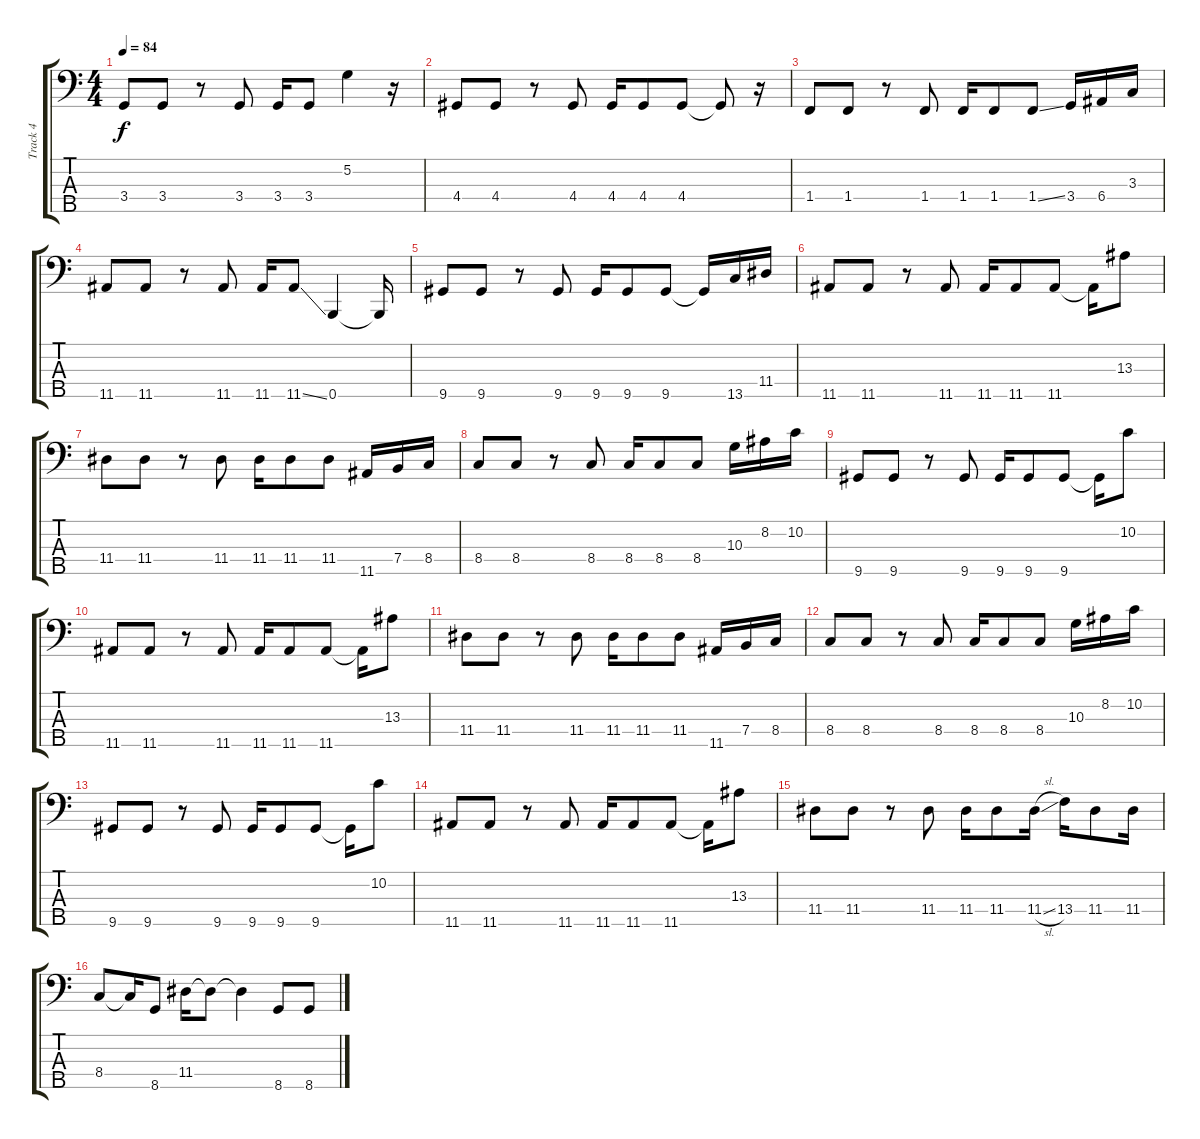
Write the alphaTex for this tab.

\track ("Track 4" "Track 4") {instrument electricbassfinger}
\staff {score tabs}
\tuning (G2 D2 A1 E1 B0) {hide}
\ts (4 4)
\tempo 84
\clef f4
\ks c
3.4.8{dy f} 3.4.8 r.8 3.4.8 3.4.16 3.4.8 5.2.4 r.16 |
4.4.8 4.4.8 r.8 4.4.8 4.4.16 4.4.8 4.4.8 4.4{t}.8 r.16 |
1.4.8 1.4.8 r.8 1.4.8 1.4.16 1.4.8 1.4{ss}.8 3.4.16 6.4.16 3.3.16 |
11.5.8 11.5.8 r.8 11.5.8 11.5.16 11.5{ss}.8 0.5.4 0.5{t}.16 |
9.5.8 9.5.8 r.8 9.5.8 9.5.16 9.5.8 9.5.8 9.5{t}.16 13.5.16 11.4.16 |
11.5.8 11.5.8 r.8 11.5.8 11.5.16 11.5.8 11.5.8 11.5{t}.16 13.3.8 |
11.4.8 11.4.8 r.8 11.4.8 11.4.16 11.4.8 11.4.8 11.5.16 7.4.16 8.4.16 |
8.4.8 8.4.8 r.8 8.4.8 8.4.16 8.4.8 8.4.8 10.3.16 8.2.16 10.2.16 |
9.5.8 9.5.8 r.8 9.5.8 9.5.16 9.5.8 9.5.8 9.5{t}.16 10.2.8 |
11.5.8 11.5.8 r.8 11.5.8 11.5.16 11.5.8 11.5.8 11.5{t}.16 13.3.8 |
11.4.8 11.4.8 r.8 11.4.8 11.4.16 11.4.8 11.4.8 11.5.16 7.4.16 8.4.16 |
8.4.8 8.4.8 r.8 8.4.8 8.4.16 8.4.8 8.4.8 10.3.16 8.2.16 10.2.16 |
9.5.8 9.5.8 r.8 9.5.8 9.5.16 9.5.8 9.5.8 9.5{t}.16 10.2.8 |
11.5.8 11.5.8 r.8 11.5.8 11.5.16 11.5.8 11.5.8 11.5{t}.16 13.3.8 |
11.4.8 11.4.8 r.8 11.4.8 11.4.16 11.4.8 11.4{sl}.16 13.4.16 11.4.8 11.4.16 |
8.4.8 8.4{t}.16 8.5.8 11.4.16 11.4{t}.8 11.4{t}.4 8.5.8 8.5.8
